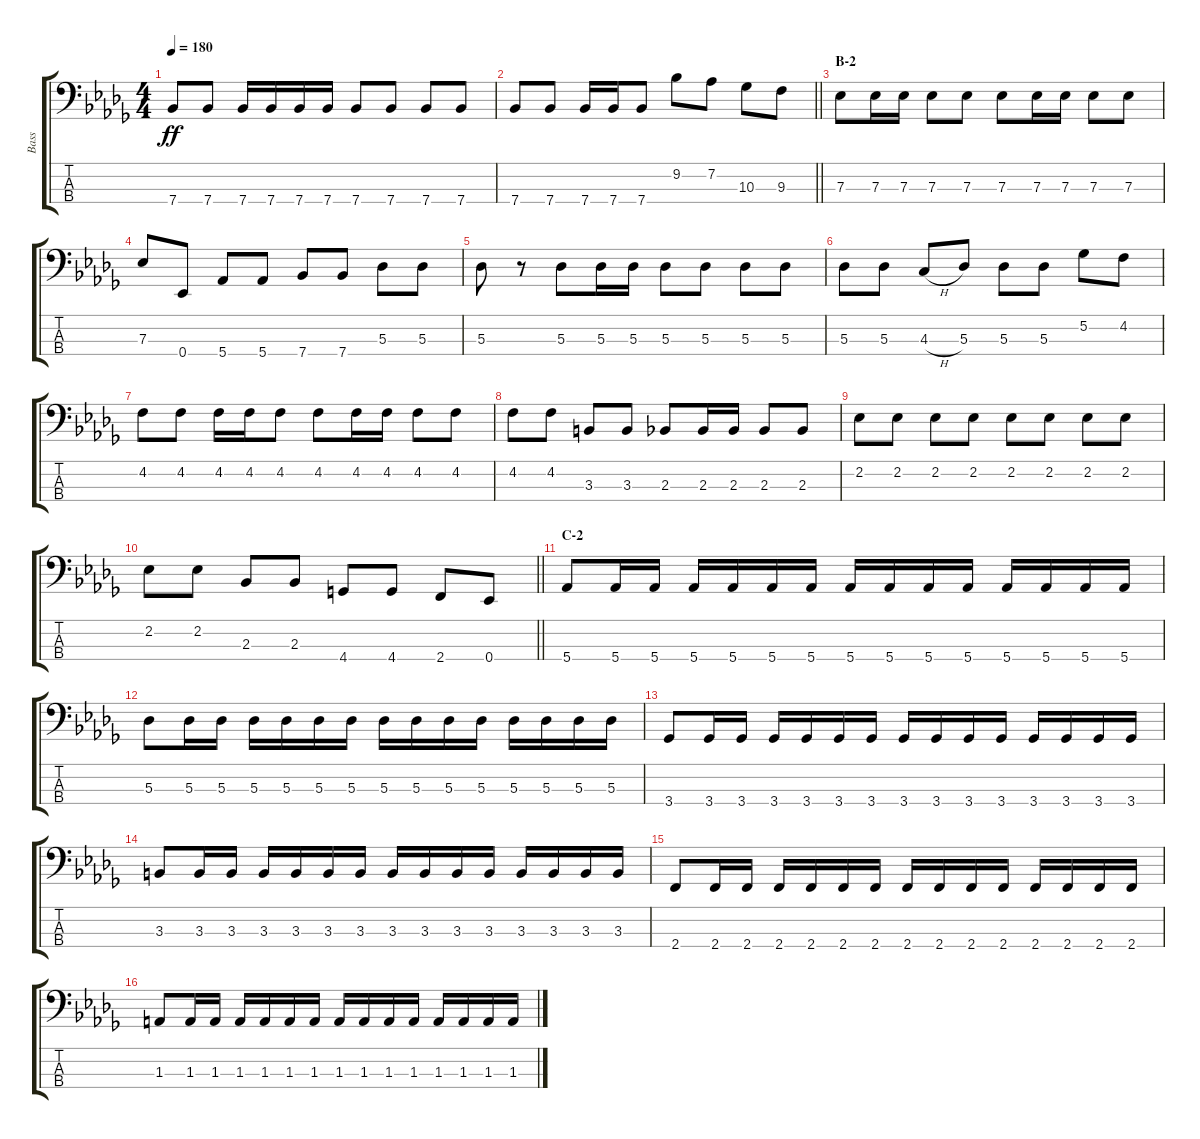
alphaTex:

\track ("Bass" "Bass") {instrument electricbasspick}
\staff {score tabs}
\tuning (Gb2 Db2 Ab1 Eb1) {hide}
\ts (4 4)
\tempo 180
\clef f4
\ks db
7.4.8{dy ff} 7.4.8 7.4.16 7.4.16 7.4.16 7.4.16 7.4.8 7.4.8 7.4.8 7.4.8 |
\barLineRight lightlight
7.4.8 7.4.8 7.4.16 7.4.16 7.4.8 9.2.8 7.2.8 10.3.8 9.3.8 |
\section ("" "B-2")
7.3.8 7.3.16 7.3.16 7.3.8 7.3.8 7.3.8 7.3.16 7.3.16 7.3.8 7.3.8 |
7.3.8 0.4.8 5.4.8 5.4.8 7.4.8 7.4.8 5.3.8 5.3.8 |
5.3.8 r.8 5.3.8 5.3.16 5.3.16 5.3.8 5.3.8 5.3.8 5.3.8 |
5.3.8 5.3.8 4.3{h}.8 5.3.8 5.3.8 5.3.8 5.2.8 4.2.8 |
4.2.8 4.2.8 4.2.16 4.2.16 4.2.8 4.2.8 4.2.16 4.2.16 4.2.8 4.2.8 |
4.2.8 4.2.8 3.3.8 3.3.8 2.3.8 2.3.16 2.3.16 2.3.8 2.3.8 |
2.2.8 2.2.8 2.2.8 2.2.8 2.2.8 2.2.8 2.2.8 2.2.8 |
\barLineRight lightlight
2.2.8 2.2.8 2.3.8 2.3.8 4.4.8 4.4.8 2.4.8 0.4.8 |
\section ("" "C-2")
5.4.8 5.4.16 5.4.16 5.4.16 5.4.16 5.4.16 5.4.16 5.4.16 5.4.16 5.4.16 5.4.16 5.4.16 5.4.16 5.4.16 5.4.16 |
5.3.8 5.3.16 5.3.16 5.3.16 5.3.16 5.3.16 5.3.16 5.3.16 5.3.16 5.3.16 5.3.16 5.3.16 5.3.16 5.3.16 5.3.16 |
3.4.8 3.4.16 3.4.16 3.4.16 3.4.16 3.4.16 3.4.16 3.4.16 3.4.16 3.4.16 3.4.16 3.4.16 3.4.16 3.4.16 3.4.16 |
3.3.8 3.3.16 3.3.16 3.3.16 3.3.16 3.3.16 3.3.16 3.3.16 3.3.16 3.3.16 3.3.16 3.3.16 3.3.16 3.3.16 3.3.16 |
2.4.8 2.4.16 2.4.16 2.4.16 2.4.16 2.4.16 2.4.16 2.4.16 2.4.16 2.4.16 2.4.16 2.4.16 2.4.16 2.4.16 2.4.16 |
1.3.8 1.3.16 1.3.16 1.3.16 1.3.16 1.3.16 1.3.16 1.3.16 1.3.16 1.3.16 1.3.16 1.3.16 1.3.16 1.3.16 1.3.16
